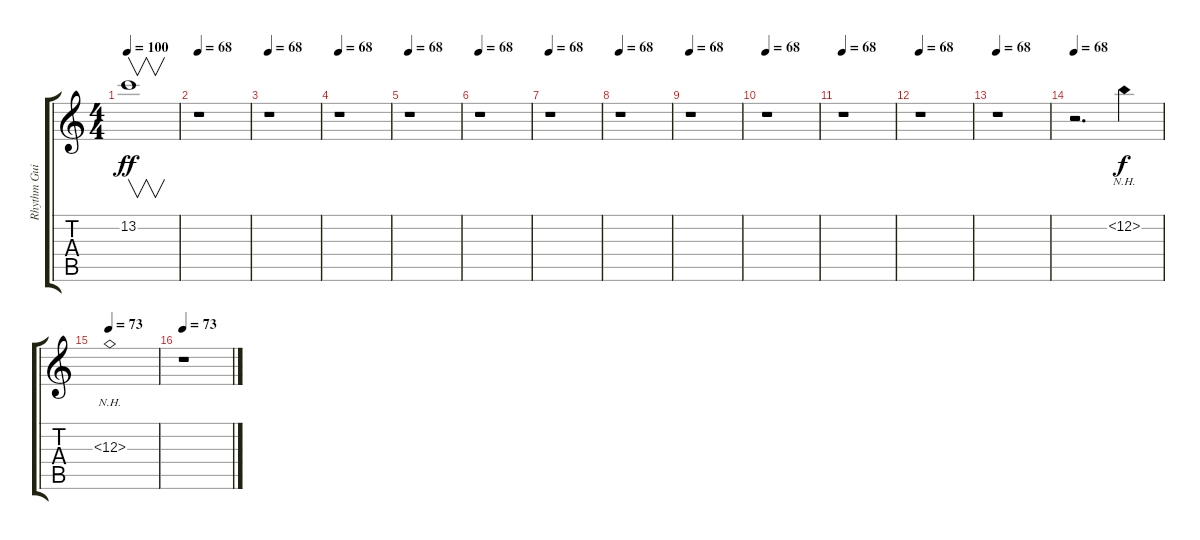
\track ("Rhythm Guitar" "Rhythm Gui") {instrument overdrivenguitar}
\staff {score tabs}
\tuning (E4 B3 G3 D3 A2 E2) {hide}
\ts (4 4)
\tempo 100
\clef g2
\ks c
13.2.1{v dy ff} |
\tempo 68
r.1 |
\tempo 68
r.1 |
\tempo 68
r.1 |
\tempo 68
r.1 |
\tempo 68
r.1 |
\tempo 68
r.1 |
\tempo 68
r.1 |
\tempo 68
r.1 |
\tempo 68
r.1 |
\tempo 68
r.1 |
\tempo 68
r.1 |
\tempo 68
r.1 |
\tempo 68
r.2{d} 12.2{nh}.4{dy f instrument guitarharmonics} |
\tempo 73
12.3{nh}.1 |
\tempo 73
r.1
